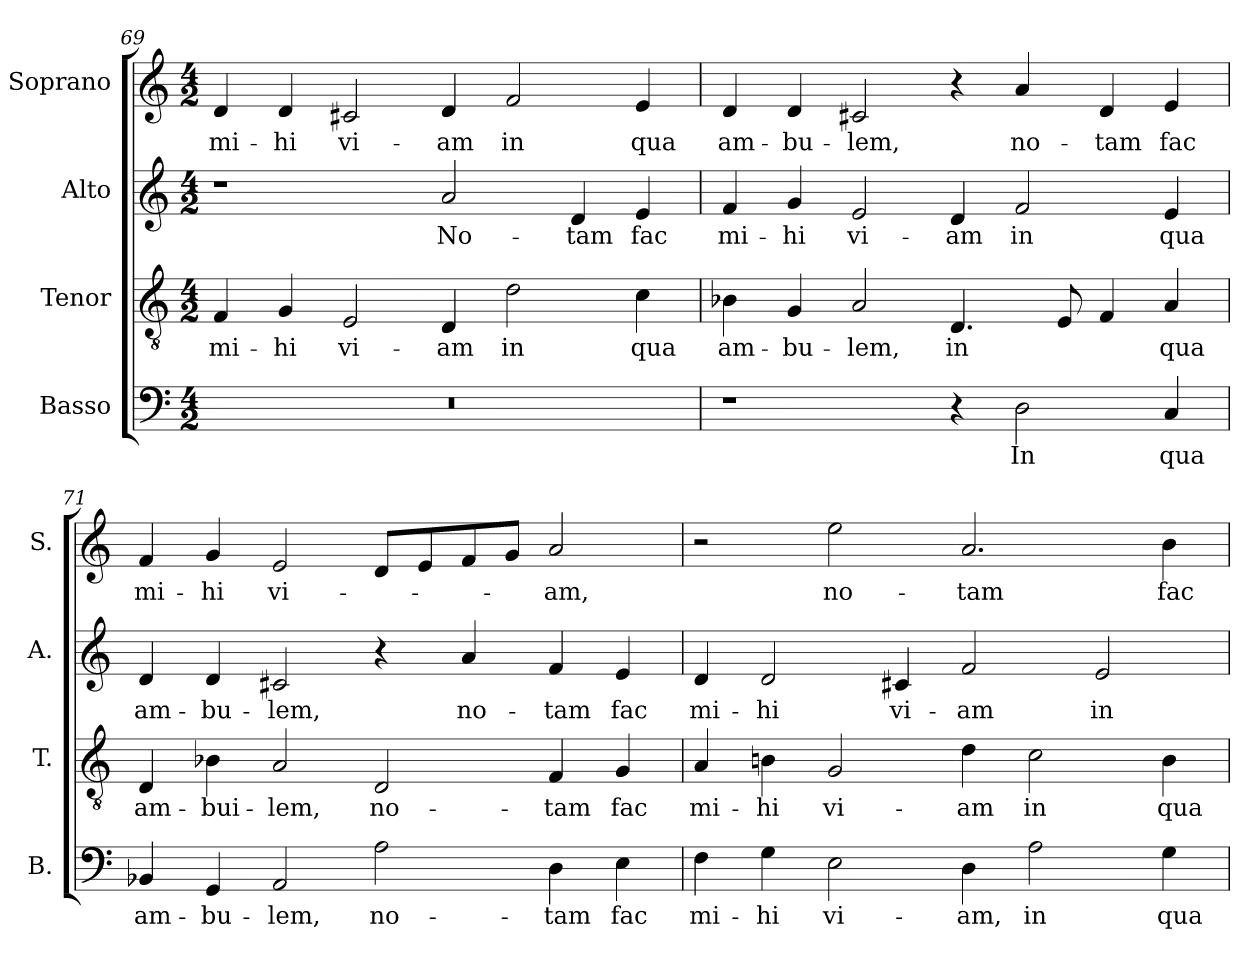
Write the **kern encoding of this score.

**kern	**text	**kern	**text	**kern	**text	**kern	**text
*part4	*part4	*part3	*part3	*part2	*part2	*part1	*part1
*staff4	*staff4	*staff3	*staff3	*staff2	*staff2	*staff1	*staff1
*I"Basso	*	*I"Tenor	*	*I"Alto	*	*I"Soprano	*
*I'B.	*	*I'T.	*	*I'A.	*	*I'S.	*
*clefF4	*	*clefGv2	*	*clefG2	*	*clefG2	*
*	*	*ITrd7c12	*	*	*	*	*
*k[]	*	*k[]	*	*k[]	*	*k[]	*
*C:	*	*C:	*	*C:	*	*C:	*
*M4/2	*	*M4/2	*	*M4/2	*	*M4/2	*
=69	=69	=69	=69	=69	=69	=69	=69
!LO:N:vis=1	!	!	!	!	!	!	!
!	!	!	!LO:LY:b:color=#000000	!	!	!	!
!	!	!	!	!	!	!	!LO:LY:b:color=#000000
0r	.	4FFi/	mi-	1r	.	4di/	mi-
!	!	!	!LO:LY:b:color=#000000	!	!	!	!
!	!	!	!	!	!	!	!LO:LY:b:color=#000000
.	.	4GGi/	-hi	.	.	4di/	-hi
!	!	!	!LO:LY:b:color=#000000	!	!	!	!
!	!	!	!	!	!	!	!LO:LY:b:color=#000000
.	.	2EEi/	vi-	.	.	2c#Xi/	vi-
!	!	!	!LO:LY:b:color=#000000	!	!	!	!
!	!	!	!	!	!LO:LY:b:color=#000000	!	!
!	!	!	!	!	!	!	!LO:LY:b:color=#000000
.	.	4DDi/	-am	2ai/	No-	4di/	-am
!	!	!	!LO:LY:b:color=#000000	!	!	!	!
!	!	!	!	!	!	!	!LO:LY:b:color=#000000
.	.	2Di\	in	.	.	2fi/	in
!	!	!	!	!	!LO:LY:b:color=#000000	!	!
.	.	.	.	4di/	-tam	.	.
!	!	!	!LO:LY:b:color=#000000	!	!	!	!
!	!	!	!	!	!LO:LY:b:color=#000000	!	!
!	!	!	!	!	!	!	!LO:LY:b:color=#000000
.	.	4Ci\	qua	4ei/	fac	4ei/	qua
=70	=70	=70	=70	=70	=70	=70	=70
!	!	!	!LO:LY:b:color=#000000	!	!	!	!
!	!	!	!	!	!LO:LY:b:color=#000000	!	!
!	!	!	!	!	!	!	!LO:LY:b:color=#000000
1r	.	4BB-Xi\	am-	4fi/	mi-	4di/	am-
!	!	!	!LO:LY:b:color=#000000	!	!	!	!
!	!	!	!	!	!LO:LY:b:color=#000000	!	!
!	!	!	!	!	!	!	!LO:LY:b:color=#000000
.	.	4GGi/	-bu-	4gi/	-hi	4di/	-bu-
!	!	!	!LO:LY:b:color=#000000	!	!	!	!
!	!	!	!	!	!LO:LY:b:color=#000000	!	!
!	!	!	!	!	!	!	!LO:LY:b:color=#000000
.	.	2AAi/	-lem,	2ei/	vi-	2c#Xi/	-lem,
!	!	!	!LO:LY:b:color=#000000	!	!	!	!
!	!	!	!	!	!LO:LY:b:color=#000000	!	!
4r	.	4.DDi/	in	4di/	-am	4r	.
!	!LO:LY:b:color=#000000	!	!	!	!	!	!
!	!	!	!	!	!LO:LY:b:color=#000000	!	!
!	!	!	!	!	!	!	!LO:LY:b:color=#000000
2Di\	In	.	.	2fi/	in	4ai/	no-
.	.	8EEi/	.	.	.	.	.
!	!	!	!	!	!	!	!LO:LY:b:color=#000000
.	.	4FFi/	.	.	.	4di/	-tam
!	!LO:LY:b:color=#000000	!	!	!	!	!	!
!	!	!	!LO:LY:b:color=#000000	!	!	!	!
!	!	!	!	!	!LO:LY:b:color=#000000	!	!
!	!	!	!	!	!	!	!LO:LY:b:color=#000000
4Ci/	qua	4AAi/	qua	4ei/	qua	4ei/	fac
=71	=71	=71	=71	=71	=71	=71	=71
!	!LO:LY:b:color=#000000	!	!	!	!	!	!
!	!	!	!LO:LY:b:color=#000000	!	!	!	!
!	!	!	!	!	!LO:LY:b:color=#000000	!	!
!	!	!	!	!	!	!	!LO:LY:b:color=#000000
4BB-Xi/	am-	4DDi/	am-	4di/	am-	4fi/	mi-
!	!LO:LY:b:color=#000000	!	!	!	!	!	!
!	!	!	!LO:LY:b:color=#000000	!	!	!	!
!	!	!	!	!	!LO:LY:b:color=#000000	!	!
!	!	!	!	!	!	!	!LO:LY:b:color=#000000
4GGi/	-bu-	4BB-Xi\	-bui-	4di/	-bu-	4gi/	-hi
!	!LO:LY:b:color=#000000	!	!	!	!	!	!
!	!	!	!LO:LY:b:color=#000000	!	!	!	!
!	!	!	!	!	!LO:LY:b:color=#000000	!	!
!	!	!	!	!	!	!	!LO:LY:b:color=#000000
2AAi/	-lem,	2AAi/	-lem,	2c#Xi/	-lem,	2ei/	vi-
!	!LO:LY:b:color=#000000	!	!	!	!	!	!
!	!	!	!LO:LY:b:color=#000000	!	!	!	!
2Ai\	no-	2DDi/	no-	4r	.	8di/L	.
.	.	.	.	.	.	8ei/	.
!	!	!	!	!	!LO:LY:b:color=#000000	!	!
.	.	.	.	4ai/	no-	8fi/	.
.	.	.	.	.	.	8gi/J	.
!	!LO:LY:b:color=#000000	!	!	!	!	!	!
!	!	!	!LO:LY:b:color=#000000	!	!	!	!
!	!	!	!	!	!LO:LY:b:color=#000000	!	!
!	!	!	!	!	!	!	!LO:LY:b:color=#000000
4Di\	-tam	4FFi/	-tam	4fi/	-tam	2ai/	-am,
!	!LO:LY:b:color=#000000	!	!	!	!	!	!
!	!	!	!LO:LY:b:color=#000000	!	!	!	!
!	!	!	!	!	!LO:LY:b:color=#000000	!	!
4Ei\	fac	4GGi/	fac	4ei/	fac	.	.
!!LO:PB:g=z
=72	=72	=72	=72	=72	=72	=72	=72
!	!LO:LY:b:color=#000000	!	!	!	!	!	!
!	!	!	!LO:LY:b:color=#000000	!	!	!	!
!	!	!	!	!	!LO:LY:b:color=#000000	!	!
4Fi\	mi-	4AAi/	mi-	4di/	mi-	2r	.
!	!LO:LY:b:color=#000000	!	!	!	!	!	!
!	!	!	!LO:LY:b:color=#000000	!	!	!	!
!	!	!	!	!	!LO:LY:b:color=#000000	!	!
4Gi\	-hi	4BBni\	-hi	2di/	-hi	.	.
!	!LO:LY:b:color=#000000	!	!	!	!	!	!
!	!	!	!LO:LY:b:color=#000000	!	!	!	!
!	!	!	!	!	!	!	!LO:LY:b:color=#000000
2Ei\	vi-	2GGi/	vi-	.	.	2eei\	no-
!	!	!	!	!	!LO:LY:b:color=#000000	!	!
.	.	.	.	4c#Xi/	vi-	.	.
!	!LO:LY:b:color=#000000	!	!	!	!	!	!
!	!	!	!LO:LY:b:color=#000000	!	!	!	!
!	!	!	!	!	!LO:LY:b:color=#000000	!	!
!	!	!	!	!	!	!	!LO:LY:b:color=#000000
4Di\	-am,	4Di\	-am	2fi/	-am	2.ai/	-tam
!	!LO:LY:b:color=#000000	!	!	!	!	!	!
!	!	!	!LO:LY:b:color=#000000	!	!	!	!
2Ai\	in	2Ci\	in	.	.	.	.
!	!	!	!	!	!LO:LY:b:color=#000000	!	!
.	.	.	.	2ei/	in	.	.
!	!LO:LY:b:color=#000000	!	!	!	!	!	!
!	!	!	!LO:LY:b:color=#000000	!	!	!	!
!	!	!	!	!	!	!	!LO:LY:b:color=#000000
4Gi\	qua	4BBi\	qua	.	.	4bi\	fac
=	=	=	=	=	=	=	=
*-	*-	*-	*-	*-	*-	*-	*-
